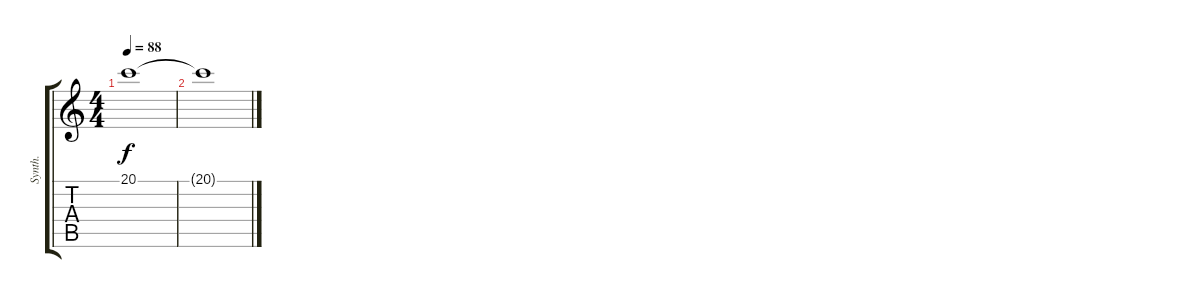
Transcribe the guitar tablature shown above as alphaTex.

\track ("Synth." "Synth.") {instrument sitar}
\staff {score tabs}
\tuning (E4 B3 G3 D3 A2 E2) {hide}
\ts (4 4)
\tempo 88
\clef g2
\ks c
20.1.1{dy f} |
20.1{t}.1
